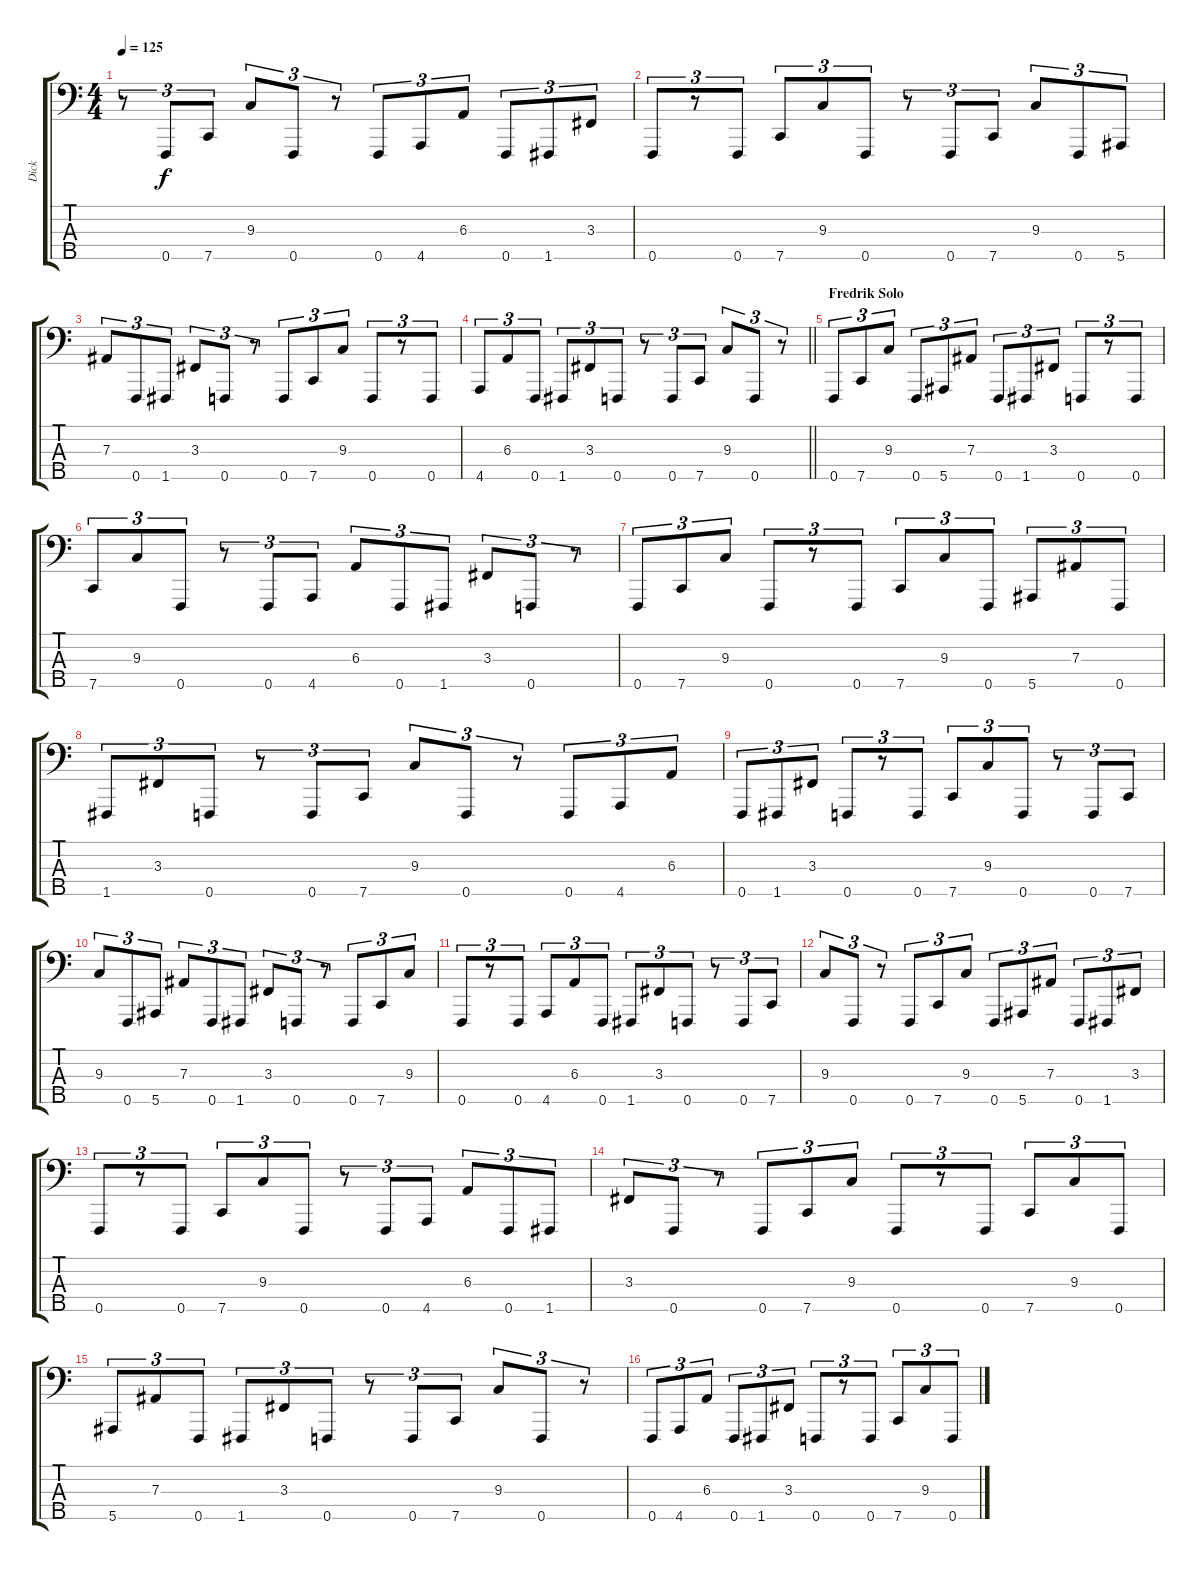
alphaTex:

\track ("Dick" "Dick") {instrument electricbasspick}
\staff {score tabs}
\tuning (Db2 Ab1 Eb1 Bb0 F0) {hide}
\ts (4 4)
\tempo 125
\clef f4
\ks c
r.8{tu (3 2) dy f} 0.5.8{tu (3 2)} 7.5.8{tu (3 2)} 9.3.8{tu (3 2)} 0.5.8{tu (3 2)} r.8{tu (3 2)} 0.5.8{tu (3 2)} 4.5.8{tu (3 2)} 6.3.8{tu (3 2)} 0.5.8{tu (3 2)} 1.5.8{tu (3 2)} 3.3.8{tu (3 2)} |
0.5.8{tu (3 2)} r.8{tu (3 2)} 0.5.8{tu (3 2)} 7.5.8{tu (3 2)} 9.3.8{tu (3 2)} 0.5.8{tu (3 2)} r.8{tu (3 2)} 0.5.8{tu (3 2)} 7.5.8{tu (3 2)} 9.3.8{tu (3 2)} 0.5.8{tu (3 2)} 5.5.8{tu (3 2)} |
7.3.8{tu (3 2)} 0.5.8{tu (3 2)} 1.5.8{tu (3 2)} 3.3.8{tu (3 2)} 0.5.8{tu (3 2)} r.8{tu (3 2)} 0.5.8{tu (3 2)} 7.5.8{tu (3 2)} 9.3.8{tu (3 2)} 0.5.8{tu (3 2)} r.8{tu (3 2)} 0.5.8{tu (3 2)} |
\barLineRight lightlight
4.5.8{tu (3 2)} 6.3.8{tu (3 2)} 0.5.8{tu (3 2)} 1.5.8{tu (3 2)} 3.3.8{tu (3 2)} 0.5.8{tu (3 2)} r.8{tu (3 2)} 0.5.8{tu (3 2)} 7.5.8{tu (3 2)} 9.3.8{tu (3 2)} 0.5.8{tu (3 2)} r.8{tu (3 2)} |
\section ("" "Fredrik Solo")
0.5.8{tu (3 2)} 7.5.8{tu (3 2)} 9.3.8{tu (3 2)} 0.5.8{tu (3 2)} 5.5.8{tu (3 2)} 7.3.8{tu (3 2)} 0.5.8{tu (3 2)} 1.5.8{tu (3 2)} 3.3.8{tu (3 2)} 0.5.8{tu (3 2)} r.8{tu (3 2)} 0.5.8{tu (3 2)} |
7.5.8{tu (3 2)} 9.3.8{tu (3 2)} 0.5.8{tu (3 2)} r.8{tu (3 2)} 0.5.8{tu (3 2)} 4.5.8{tu (3 2)} 6.3.8{tu (3 2)} 0.5.8{tu (3 2)} 1.5.8{tu (3 2)} 3.3.8{tu (3 2)} 0.5.8{tu (3 2)} r.8{tu (3 2)} |
0.5.8{tu (3 2)} 7.5.8{tu (3 2)} 9.3.8{tu (3 2)} 0.5.8{tu (3 2)} r.8{tu (3 2)} 0.5.8{tu (3 2)} 7.5.8{tu (3 2)} 9.3.8{tu (3 2)} 0.5.8{tu (3 2)} 5.5.8{tu (3 2)} 7.3.8{tu (3 2)} 0.5.8{tu (3 2)} |
1.5.8{tu (3 2)} 3.3.8{tu (3 2)} 0.5.8{tu (3 2)} r.8{tu (3 2)} 0.5.8{tu (3 2)} 7.5.8{tu (3 2)} 9.3.8{tu (3 2)} 0.5.8{tu (3 2)} r.8{tu (3 2)} 0.5.8{tu (3 2)} 4.5.8{tu (3 2)} 6.3.8{tu (3 2)} |
0.5.8{tu (3 2)} 1.5.8{tu (3 2)} 3.3.8{tu (3 2)} 0.5.8{tu (3 2)} r.8{tu (3 2)} 0.5.8{tu (3 2)} 7.5.8{tu (3 2)} 9.3.8{tu (3 2)} 0.5.8{tu (3 2)} r.8{tu (3 2)} 0.5.8{tu (3 2)} 7.5.8{tu (3 2)} |
9.3.8{tu (3 2)} 0.5.8{tu (3 2)} 5.5.8{tu (3 2)} 7.3.8{tu (3 2)} 0.5.8{tu (3 2)} 1.5.8{tu (3 2)} 3.3.8{tu (3 2)} 0.5.8{tu (3 2)} r.8{tu (3 2)} 0.5.8{tu (3 2)} 7.5.8{tu (3 2)} 9.3.8{tu (3 2)} |
0.5.8{tu (3 2)} r.8{tu (3 2)} 0.5.8{tu (3 2)} 4.5.8{tu (3 2)} 6.3.8{tu (3 2)} 0.5.8{tu (3 2)} 1.5.8{tu (3 2)} 3.3.8{tu (3 2)} 0.5.8{tu (3 2)} r.8{tu (3 2)} 0.5.8{tu (3 2)} 7.5.8{tu (3 2)} |
9.3.8{tu (3 2)} 0.5.8{tu (3 2)} r.8{tu (3 2)} 0.5.8{tu (3 2)} 7.5.8{tu (3 2)} 9.3.8{tu (3 2)} 0.5.8{tu (3 2)} 5.5.8{tu (3 2)} 7.3.8{tu (3 2)} 0.5.8{tu (3 2)} 1.5.8{tu (3 2)} 3.3.8{tu (3 2)} |
0.5.8{tu (3 2)} r.8{tu (3 2)} 0.5.8{tu (3 2)} 7.5.8{tu (3 2)} 9.3.8{tu (3 2)} 0.5.8{tu (3 2)} r.8{tu (3 2)} 0.5.8{tu (3 2)} 4.5.8{tu (3 2)} 6.3.8{tu (3 2)} 0.5.8{tu (3 2)} 1.5.8{tu (3 2)} |
3.3.8{tu (3 2)} 0.5.8{tu (3 2)} r.8{tu (3 2)} 0.5.8{tu (3 2)} 7.5.8{tu (3 2)} 9.3.8{tu (3 2)} 0.5.8{tu (3 2)} r.8{tu (3 2)} 0.5.8{tu (3 2)} 7.5.8{tu (3 2)} 9.3.8{tu (3 2)} 0.5.8{tu (3 2)} |
5.5.8{tu (3 2)} 7.3.8{tu (3 2)} 0.5.8{tu (3 2)} 1.5.8{tu (3 2)} 3.3.8{tu (3 2)} 0.5.8{tu (3 2)} r.8{tu (3 2)} 0.5.8{tu (3 2)} 7.5.8{tu (3 2)} 9.3.8{tu (3 2)} 0.5.8{tu (3 2)} r.8{tu (3 2)} |
0.5.8{tu (3 2)} 4.5.8{tu (3 2)} 6.3.8{tu (3 2)} 0.5.8{tu (3 2)} 1.5.8{tu (3 2)} 3.3.8{tu (3 2)} 0.5.8{tu (3 2)} r.8{tu (3 2)} 0.5.8{tu (3 2)} 7.5.8{tu (3 2)} 9.3.8{tu (3 2)} 0.5.8{tu (3 2)}
